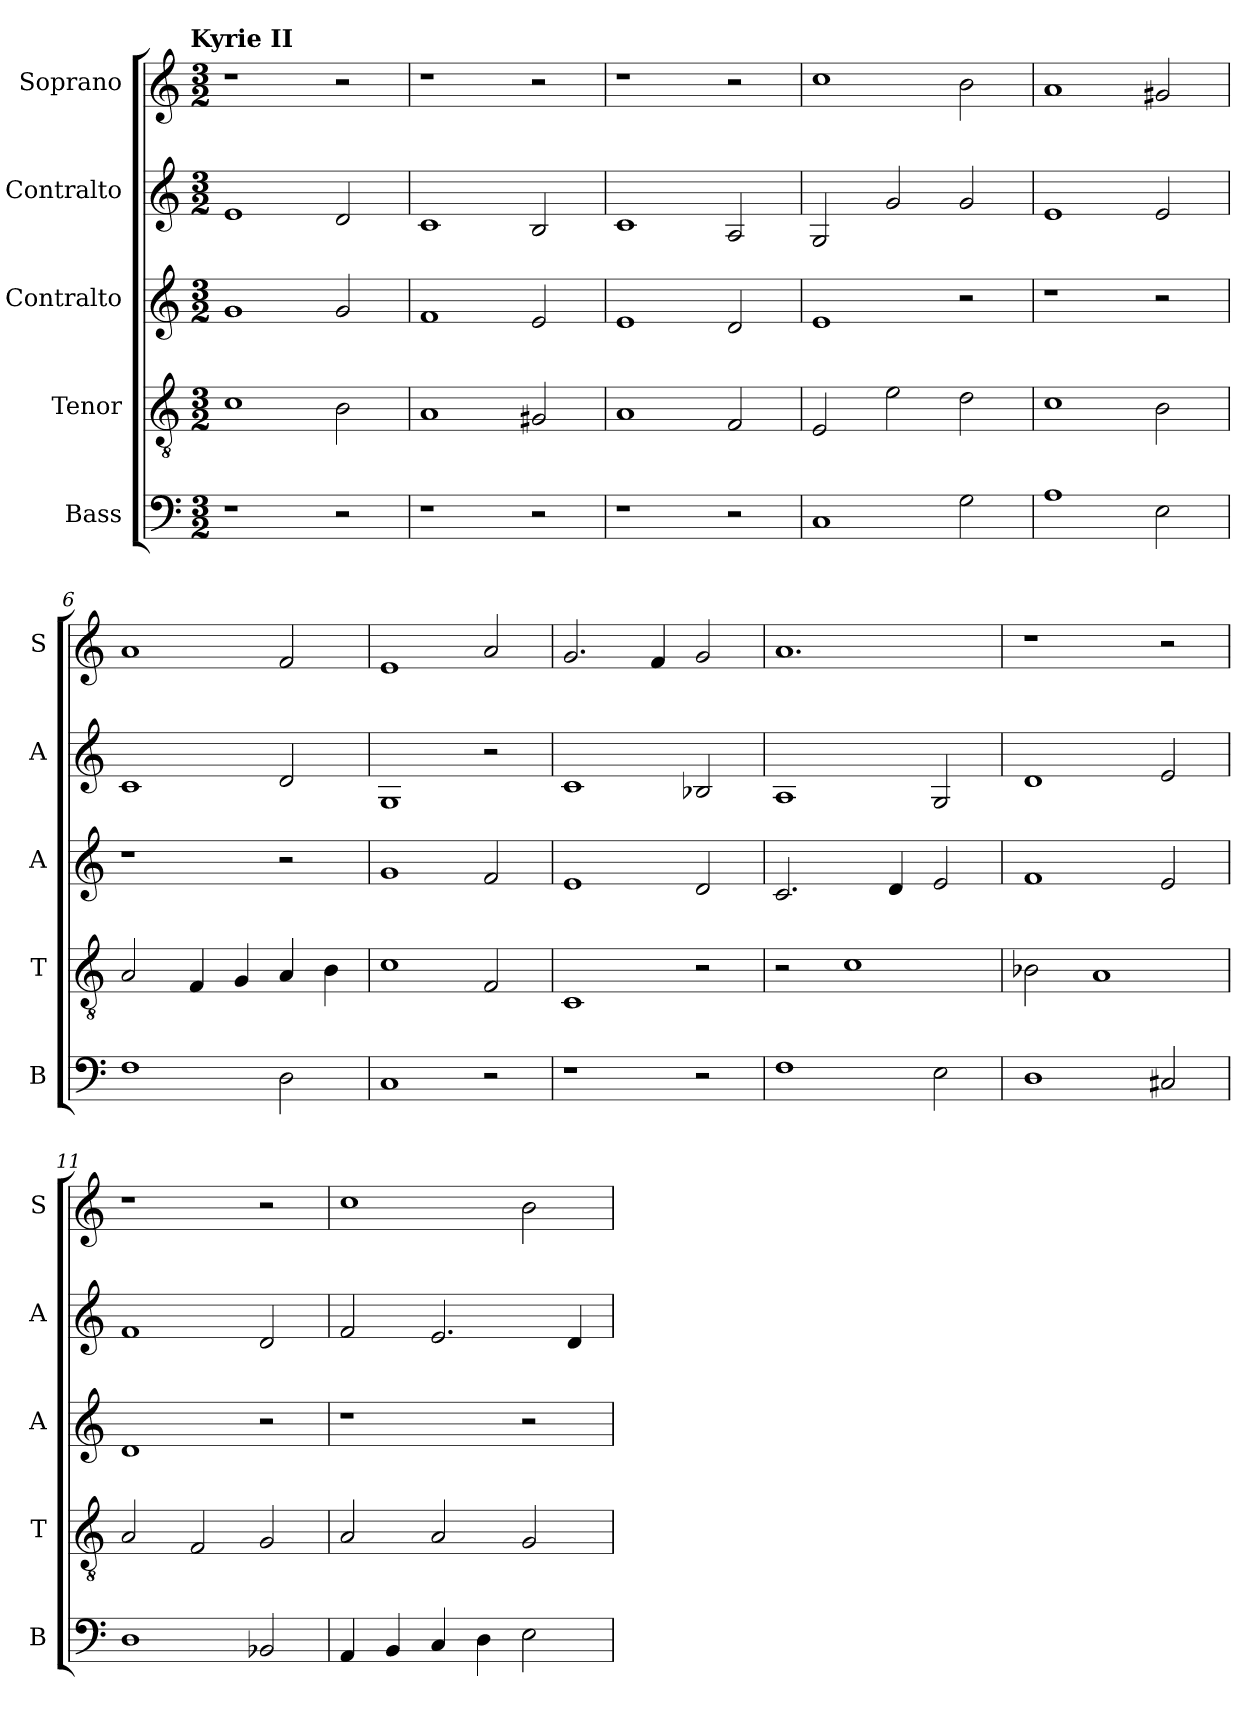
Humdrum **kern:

**kern	**kern	**kern	**kern	**kern
*part5	*part4	*part3	*part2	*part1
*staff5	*staff4	*staff3	*staff2	*staff1
*I"Bass	*I"Tenor	*I"Contralto	*I"Contralto	*I"Soprano
*I'B	*I'T	*I'A	*I'A	*I'S
*clefF4	*clefGv2	*clefG2	*clefG2	*clefG2
*k[]	*k[]	*k[]	*k[]	*k[]
*E:phr	*E:phr	*E:phr	*E:phr	*E:phr
!!LO:TX:omd:t=Kyrie II
*M3/2	*M3/2	*M3/2	*M3/2	*M3/2
=1	=1	=1	=1	=1
1r	1c	1g	1e	1r
2r	2B	2g	2d	2r
=2	=2	=2	=2	=2
1r	1A	1f	1c	1r
2r	2G#X	2e	2B	2r
=3	=3	=3	=3	=3
1r	1A	1e	1c	1r
2r	2F	2d	2A	2r
=4	=4	=4	=4	=4
1C	2E	1e	2G	1cc
.	2e	.	2g	.
2G	2d	2r	2g	2b
=5	=5	=5	=5	=5
1A	1c	1r	1e	1a
2E	2B	2r	2e	2g#X
=6	=6	=6	=6	=6
1F	2A	1r	1c	1a
.	4F	.	.	.
.	4G	.	.	.
2D	4A	2r	2d	2f
.	4B	.	.	.
=7	=7	=7	=7	=7
1C	1c	1g	1G	1e
2r	2F	2f	2r	2a
=8	=8	=8	=8	=8
1r	1C	1e	1c	2.g
.	.	.	.	4f
2r	2r	2d	2B-X	2g
=9	=9	=9	=9	=9
1F	2r	2.c	1A	1.a
.	1c	.	.	.
.	.	4d	.	.
2E	.	2e	2G	.
=10	=10	=10	=10	=10
1D	2B-X	1f	1d	1r
.	1A	.	.	.
2C#X	.	2e	2e	2r
=11	=11	=11	=11	=11
1D	2A	1d	1f	1r
.	2F	.	.	.
2BB-X	2G	2r	2d	2r
=12	=12	=12	=12	=12
4AA	2A	1r	2f	1cc
4BB	.	.	.	.
4C	2A	.	2.e	.
4D	.	.	.	.
2E	2G	2r	.	2b
.	.	.	4d	.
=	=	=	=	=
*-	*-	*-	*-	*-
